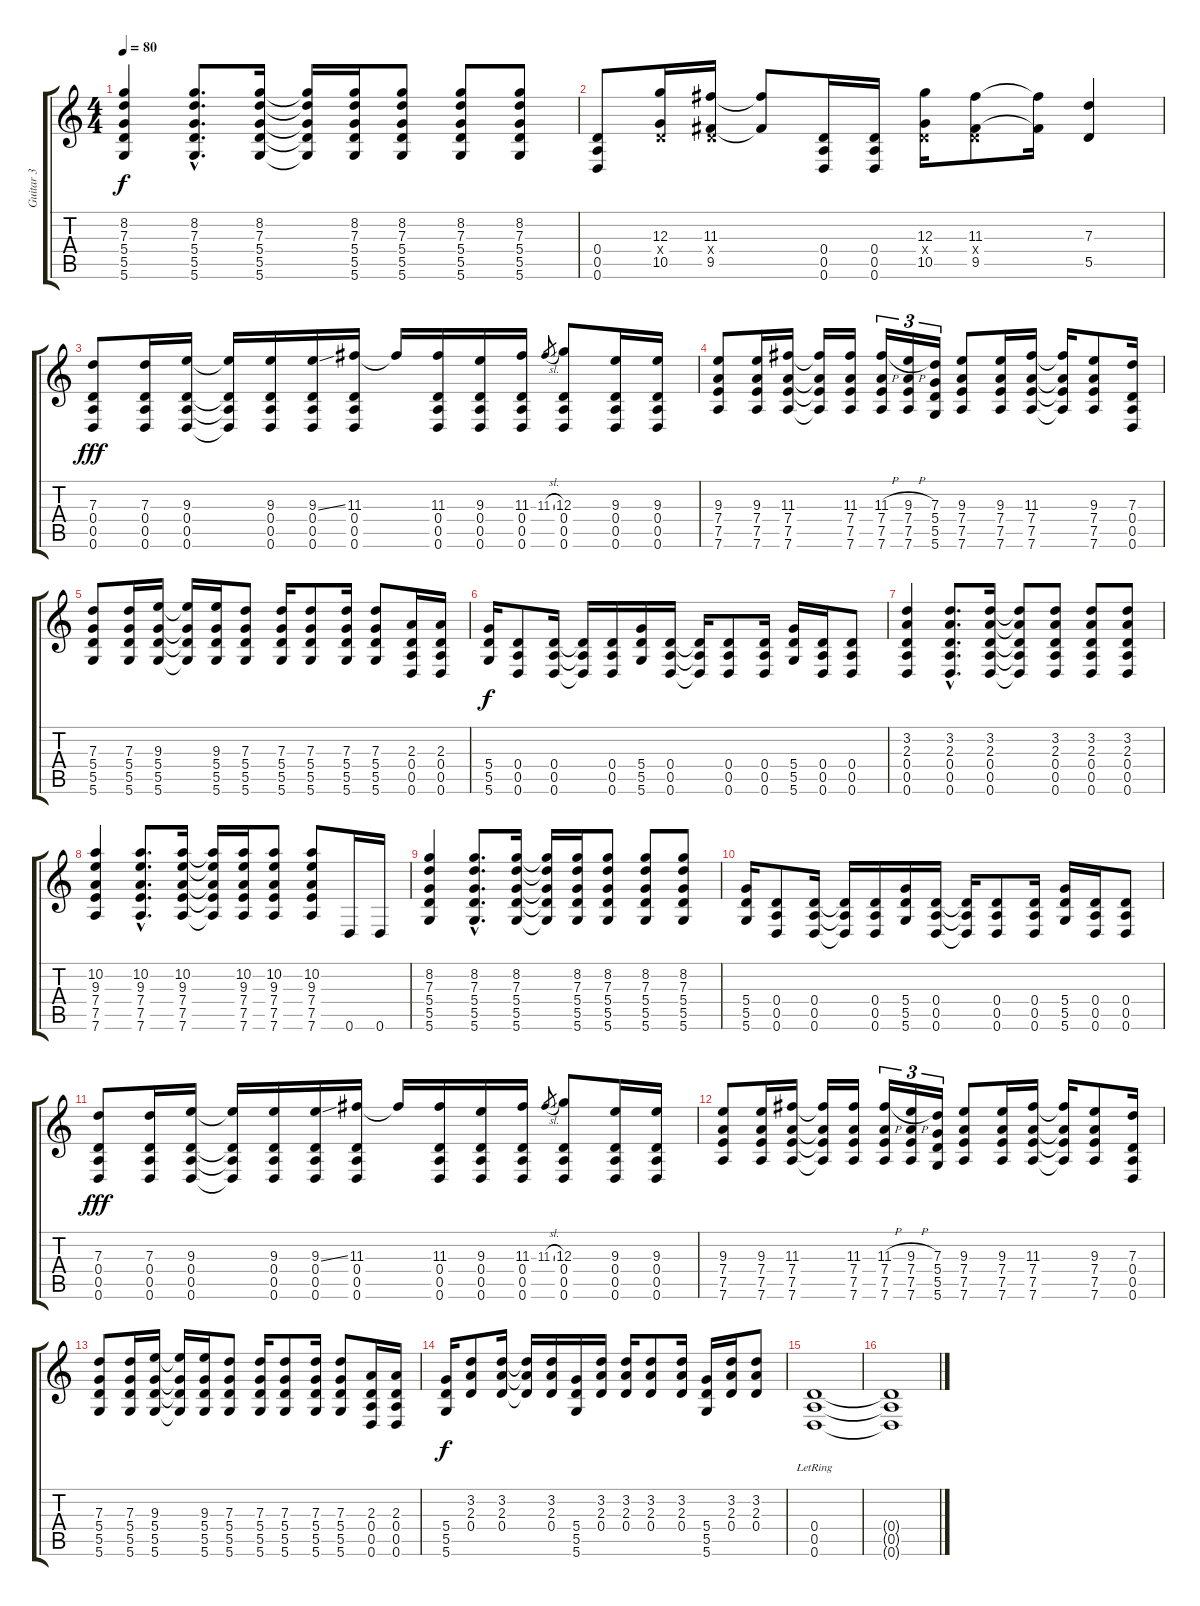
\track ("Guitar 3" "Guitar 3") {instrument distortionguitar}
\staff {score tabs}
\tuning (E4 B3 G3 D3 A2 D2) {hide}
\ts (4 4)
\tempo 80
\clef g2
\ks c
(8.2 7.3 5.4 5.5 5.6).4{dy f} (8.2{hac} 7.3{hac} 5.4{hac} 5.5{hac} 5.6{hac}).8{d} (8.2 7.3 5.4 5.5 5.6).16 (8.2{t} 7.3{t} 5.4{t} 5.5{t} 5.6{t}).16 (8.2 7.3 5.4 5.5 5.6).16 (8.2 7.3 5.4 5.5 5.6).8 (8.2 7.3 5.4 5.5 5.6).8 (8.2 7.3 5.4 5.5 5.6).8 |
(0.4 0.5 0.6).8 (12.3 0.4{x} 10.5).16 (11.3 0.4{x} 9.5).16 (11.3{t} 9.5{t}).8 (0.4 0.5 0.6).16 (0.4 0.5 0.6).16 (12.3 0.4{x} 10.5).16 (11.3 0.4{x} 9.5).8 (11.3{t} 9.5{t}).16 (7.3 5.5).4 |
(7.3 0.4 0.5 0.6).8{dy fff} (7.3 0.4 0.5 0.6).16 (9.3 0.4 0.5 0.6).16 (9.3{t} 0.4{t} 0.5{t} 0.6{t}).16 (9.3 0.4 0.5 0.6).16 (9.3{ss} 0.4 0.5 0.6).16 (11.3 0.4 0.5 0.6).16 11.3{t}.16 (11.3 0.4 0.5 0.6).16 (9.3 0.4 0.5 0.6).16 (11.3 0.4 0.5 0.6).16 11.3{sl}.8{gr} (12.3 0.4 0.5 0.6).8 (9.3 0.4 0.5 0.6).16 (9.3 0.4 0.5 0.6).16 |
(9.3 7.4 7.5 7.6).8 (9.3 7.4 7.5 7.6).16 (11.3 7.4 7.5 7.6).16 (11.3{t} 7.4{t} 7.5{t} 7.6{t}).16 (11.3 7.4 7.5 7.6).16 (11.3{h} 7.4 7.5 7.6).16{tu (3 2)} (9.3{h} 7.4 7.5 7.6).16{tu (3 2)} (7.3 5.4 5.5 5.6).16{tu (3 2)} (9.3 7.4 7.5 7.6).8 (9.3 7.4 7.5 7.6).16 (11.3 7.4 7.5 7.6).16 (11.3{t} 7.4{t} 7.5{t} 7.6{t}).16 (9.3 7.4 7.5 7.6).8 (7.3 0.4 0.5 0.6).16 |
(7.3 5.4 5.5 5.6).8 (7.3 5.4 5.5 5.6).16 (9.3 5.4 5.5 5.6).16 (9.3{t} 5.4{t} 5.5{t} 5.6{t}).16 (9.3 5.4 5.5 5.6).16 (7.3 5.4 5.5 5.6).8 (7.3 5.4 5.5 5.6).16 (7.3 5.4 5.5 5.6).8 (7.3 5.4 5.5 5.6).16 (7.3 5.4 5.5 5.6).8 (2.3 0.4 0.5 0.6).16 (2.3 0.4 0.5 0.6).16 |
(5.4 5.5 5.6).16{dy f} (0.4 0.5 0.6).8 (0.4 0.5 0.6).16 (0.4{t} 0.5{t} 0.6{t}).16 (0.4 0.5 0.6).16 (5.4 5.5 5.6).16 (0.4 0.5 0.6).16 (0.4{t} 0.5{t} 0.6{t}).16 (0.4 0.5 0.6).8 (0.4 0.5 0.6).16 (5.4 5.5 5.6).16 (0.4 0.5 0.6).16 (0.4 0.5 0.6).8 |
(3.2 2.3 0.4 0.5 0.6).4 (3.2{hac} 2.3{hac} 0.4{hac} 0.5{hac} 0.6{hac}).8{d} (3.2 2.3 0.4 0.5 0.6).16 (3.2{t} 2.3{t} 0.4{t} 0.5{t} 0.6{t}).8 (3.2 2.3 0.4 0.5 0.6).8 (3.2 2.3 0.4 0.5 0.6).8 (3.2 2.3 0.4 0.5 0.6).8 |
(10.2 9.3 7.4 7.5 7.6).4 (10.2{hac} 9.3{hac} 7.4{hac} 7.5{hac} 7.6{hac}).8{d} (10.2 9.3 7.4 7.5 7.6).16 (10.2{t} 9.3{t} 7.4{t} 7.5{t} 7.6{t}).16 (10.2 9.3 7.4 7.5 7.6).16 (10.2 9.3 7.4 7.5 7.6).8 (10.2 9.3 7.4 7.5 7.6).8 0.6.16 0.6.16 |
(8.2 7.3 5.4 5.5 5.6).4 (8.2{hac} 7.3{hac} 5.4{hac} 5.5{hac} 5.6{hac}).8{d} (8.2 7.3 5.4 5.5 5.6).16 (8.2{t} 7.3{t} 5.4{t} 5.5{t} 5.6{t}).16 (8.2 7.3 5.4 5.5 5.6).16 (8.2 7.3 5.4 5.5 5.6).8 (8.2 7.3 5.4 5.5 5.6).8 (8.2 7.3 5.4 5.5 5.6).8 |
(5.4 5.5 5.6).16 (0.4 0.5 0.6).8 (0.4 0.5 0.6).16 (0.4{t} 0.5{t} 0.6{t}).16 (0.4 0.5 0.6).16 (5.4 5.5 5.6).16 (0.4 0.5 0.6).16 (0.4{t} 0.5{t} 0.6{t}).16 (0.4 0.5 0.6).8 (0.4 0.5 0.6).16 (5.4 5.5 5.6).16 (0.4 0.5 0.6).16 (0.4 0.5 0.6).8 |
(7.3 0.4 0.5 0.6).8{dy fff} (7.3 0.4 0.5 0.6).16 (9.3 0.4 0.5 0.6).16 (9.3{t} 0.4{t} 0.5{t} 0.6{t}).16 (9.3 0.4 0.5 0.6).16 (9.3{ss} 0.4 0.5 0.6).16 (11.3 0.4 0.5 0.6).16 11.3{t}.16 (11.3 0.4 0.5 0.6).16 (9.3 0.4 0.5 0.6).16 (11.3 0.4 0.5 0.6).16 11.3{sl}.8{gr} (12.3 0.4 0.5 0.6).8 (9.3 0.4 0.5 0.6).16 (9.3 0.4 0.5 0.6).16 |
(9.3 7.4 7.5 7.6).8 (9.3 7.4 7.5 7.6).16 (11.3 7.4 7.5 7.6).16 (11.3{t} 7.4{t} 7.5{t} 7.6{t}).16 (11.3 7.4 7.5 7.6).16 (11.3{h} 7.4 7.5 7.6).16{tu (3 2)} (9.3{h} 7.4 7.5 7.6).16{tu (3 2)} (7.3 5.4 5.5 5.6).16{tu (3 2)} (9.3 7.4 7.5 7.6).8 (9.3 7.4 7.5 7.6).16 (11.3 7.4 7.5 7.6).16 (11.3{t} 7.4{t} 7.5{t} 7.6{t}).16 (9.3 7.4 7.5 7.6).8 (7.3 0.4 0.5 0.6).16 |
(7.3 5.4 5.5 5.6).8 (7.3 5.4 5.5 5.6).16 (9.3 5.4 5.5 5.6).16 (9.3{t} 5.4{t} 5.5{t} 5.6{t}).16 (9.3 5.4 5.5 5.6).16 (7.3 5.4 5.5 5.6).8 (7.3 5.4 5.5 5.6).16 (7.3 5.4 5.5 5.6).8 (7.3 5.4 5.5 5.6).16 (7.3 5.4 5.5 5.6).8 (2.3 0.4 0.5 0.6).16 (2.3 0.4 0.5 0.6).16 |
(5.4 5.5 5.6).16{dy f} (3.2 2.3 0.4).8 (3.2 2.3 0.4).16 (3.2{t} 2.3{t} 0.4{t}).16 (3.2 2.3 0.4).16 (5.4 5.5 5.6).16 (3.2 2.3 0.4).16 (3.2 2.3 0.4).16 (3.2 2.3 0.4).8 (3.2 2.3 0.4).16 (5.4 5.5 5.6).16 (3.2 2.3 0.4).16 (3.2 2.3 0.4).8 |
(0.4{lr} 0.5{lr} 0.6{lr}).1{volume 0} |
(0.4{t} 0.5{t} 0.6{t}).1
